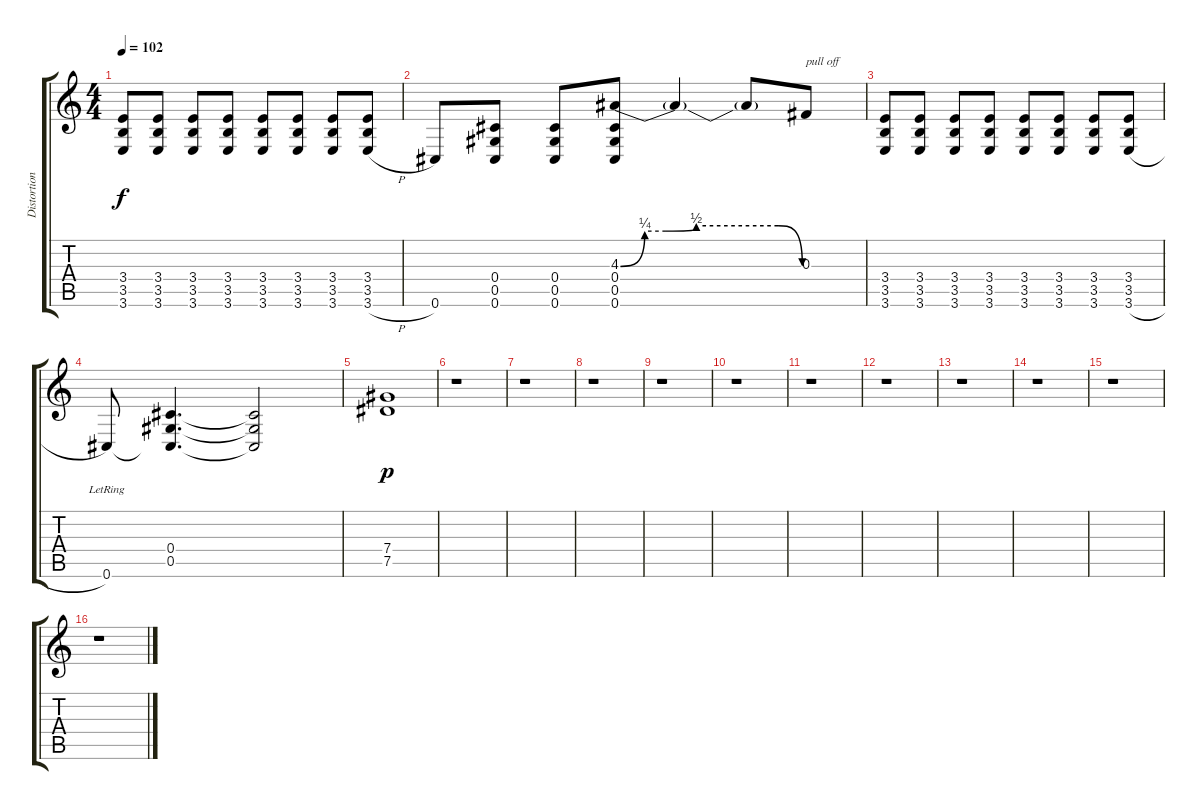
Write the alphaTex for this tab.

\track ("Distortion" "Distortion") {instrument distortionguitar}
\staff {score tabs}
\tuning (Eb4 Bb3 Gb3 Db3 Ab2 Db2) {hide}
\ts (4 4)
\tempo 102
\clef g2
\ks c
(3.4 3.5 3.6).8{dy f} (3.4 3.5 3.6).8 (3.4 3.5 3.6).8 (3.4 3.5 3.6).8 (3.4 3.5 3.6).8 (3.4 3.5 3.6).8 (3.4 3.5 3.6).8 (3.4 3.5 3.6{h}).8 |
0.6.8 (0.4 0.5 0.6).8 (0.4 0.5 0.6).8 (4.3{be (custom 0 0 8 1 15 1 25 2 52 2 60 0)} 0.4 0.5 0.6).8 4.3{t}.4 4.3{t}.8 0.3.8{txt "pull off"} |
(3.4 3.5 3.6).8 (3.4 3.5 3.6).8 (3.4 3.5 3.6).8 (3.4 3.5 3.6).8 (3.4 3.5 3.6).8 (3.4 3.5 3.6).8 (3.4 3.5 3.6).8 (3.4 3.5 3.6{h}).8 |
0.6{lr}.8 (0.4 0.5 0.6{t}).4{d} (0.4{t} 0.5{t} 0.6{t}).2 |
(7.4 7.5).1{dy p} |
r.1 |
r.1 |
r.1 |
r.1 |
r.1 |
r.1 |
r.1 |
r.1 |
r.1 |
r.1 |
r.1
